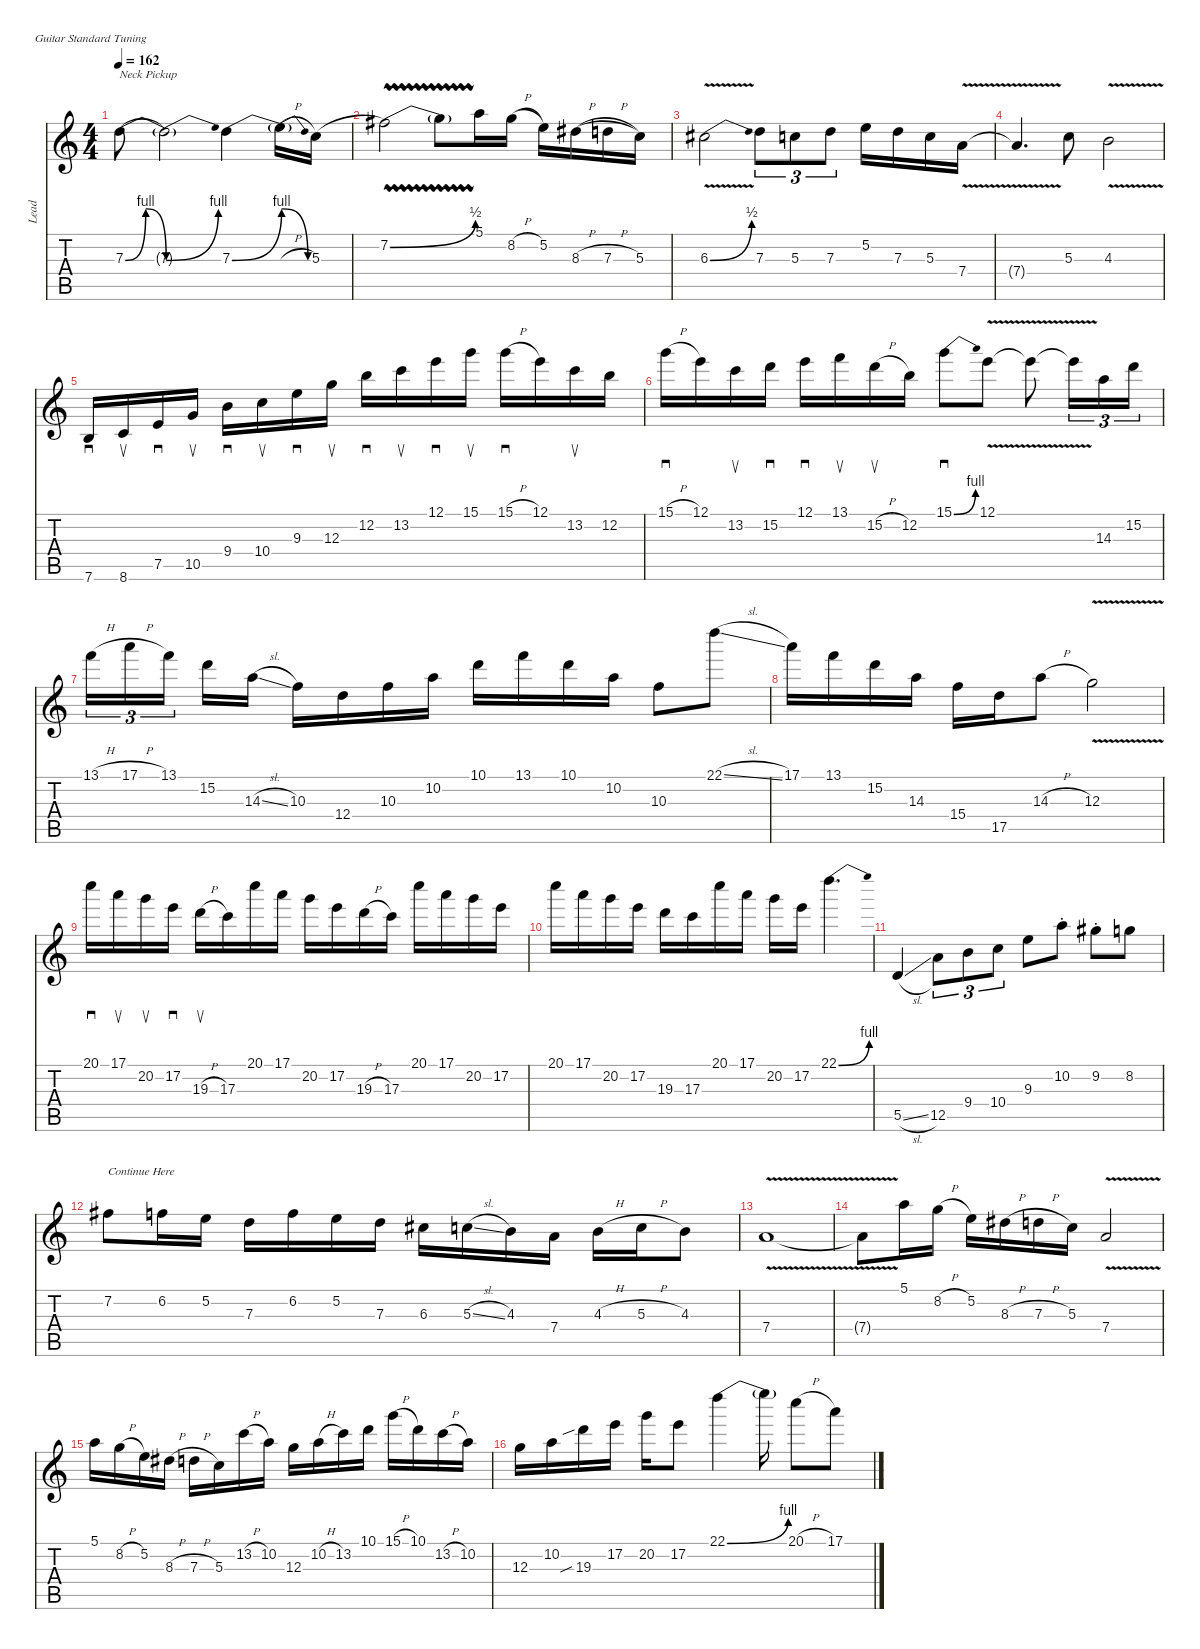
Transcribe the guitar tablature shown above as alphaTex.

\defaultSystemsLayout 4
\hideDynamics
\bracketExtendMode nobrackets
\track ("Lead - Marty Friedman" "Lead") {instrument distortionguitar}
\staff {score tabs}
\tuning (E4 B3 G3 D3 A2 E2)
\ts (4 4)
\tempo 162
\clef g2
\ks c
7.3{be (bendrelease 0 0 10.2 4 20.4 4 30 0)}.8{txt "Neck Pickup" dy mf legatoorigin instrument distortionguitar beam Down} 7.3{be (bend 0 0 15 4) t}.2{beam Down} 7.3{be (bend 0 0 16.2 4)}.4{beam Down} 7.3{be (release 0 4 15 0) h t}.16{beam Down} 5.3.16{legatoorigin beam Down} |
7.2{be (bend 0 0 14.399999999999999 2) vw acc #}.2{beam Down} 7.2{t}.8{beam Down} 5.1.16{beam Down} 8.2{h}.16{legatoorigin beam Down} 5.2.16{beam Down} 8.3{h acc #}.16{legatoorigin beam Down} 7.3{h}.16{legatoorigin beam Down} 5.3.16{beam Down} |
6.3{be (bend 0 0 15 2) v acc #}.2{beam Down} 7.3.8{tu (3 2) beam Down} 5.3.8{tu (3 2) beam Down} 7.3.8{tu (3 2) beam Down} 5.2.16{beam Down} 7.3.16{beam Down} 5.3.16{beam Down} 7.4{v}.16{beam Down} |
7.4{v t}.4{d beam Up} 5.3.8{beam Down} 4.3{v}.2{beam Down} |
7.6.16{sd beam Up} 8.6.16{su beam Up} 7.5.16{sd beam Up} 10.5.16{su beam Up} 9.4.16{sd beam Down} 10.4.16{su beam Down} 9.3.16{sd beam Down} 12.3.16{su beam Down} 12.2.16{sd beam Down} 13.2.16{su beam Down} 12.1.16{sd beam Down} 15.1.16{su beam Down} 15.1{h}.16{sd beam Down} 12.1.16{beam Down} 13.2.16{su beam Down} 12.2.16{beam Down} |
15.1{h}.16{sd beam Down} 12.1.16{beam Down} 13.2.16{su beam Down} 15.2.16{sd beam Down} 12.1.16{sd beam Down} 13.1.16{su beam Down} 15.2{h}.16{su beam Down} 12.2.16{beam Down} 15.1{be (bend 0 0 15 4)}.8{sd beam Down} 12.1{v}.8{beam Down} 12.1{v t}.8{beam Down} 12.1{v t}.16{tu (3 2) dy f beam Down} 14.3.16{tu (3 2) beam Down} 15.2.16{tu (3 2) beam Down} |
13.1{h}.16{tu (3 2) dy mf beam Down} 17.1{h}.16{tu (3 2) beam Down} 13.1.16{tu (3 2) beam Down} 15.2.16{beam Down} 14.3{sl}.16{beam Down} 10.3.16{beam Down} 12.4.16{beam Down} 10.3.16{beam Down} 10.2.16{beam Down} 10.1.16{beam Down} 13.1.16{beam Down} 10.1.16{beam Down} 10.2.16{beam Down} 10.3.8{beam Down} 22.1{sl}.8{beam Down} |
17.1.16{beam Down} 13.1.16{beam Down} 15.2.16{beam Down} 14.3.16{beam Down} 15.4.16{beam Down} 17.5.16{beam Down} 14.3{h}.8{beam Down} 12.3{v}.2{beam Down} |
20.1.16{sd beam Down} 17.1.16{su beam Down} 20.2.16{su beam Down} 17.2.16{sd beam Down} 19.3{h}.16{su beam Down} 17.3.16{beam Down} 20.1.16{beam Down} 17.1.16{beam Down} 20.2.16{beam Down} 17.2.16{beam Down} 19.3{h}.16{beam Down} 17.3.16{beam Down} 20.1.16{beam Down} 17.1.16{beam Down} 20.2.16{beam Down} 17.2.16{beam Down} |
20.1.16{beam Down} 17.1.16{beam Down} 20.2.16{beam Down} 17.2.16{beam Down} 19.3.16{beam Down} 17.3.16{beam Down} 20.1.16{beam Down} 17.1.16{beam Down} 20.2.16{beam Down} 17.2.16{beam Down} 22.1{be (bend 0 0 15.6 4)}.4{d beam Down} |
5.5{sl}.4{beam Up} 12.5.8{tu (3 2) beam Down} 9.4.8{tu (3 2) beam Down} 10.4.8{tu (3 2) beam Down} 9.3.8{beam Down} 10.2{st}.8{beam Down} 9.2{st acc #}.8{beam Down} 8.2.8{beam Down} |
7.2{acc #}.8{txt "Continue Here" beam Down} 6.2.16{beam Down} 5.2.16{beam Down} 7.3.16{beam Down} 6.2.16{beam Down} 5.2.16{beam Down} 7.3.16{beam Down} 6.3{acc #}.16{beam Down} 5.3{sl}.16{beam Down} 4.3.16{beam Down} 7.4.16{beam Down} 4.3{h}.16{beam Down} 5.3{h}.16{beam Down} 4.3.8{beam Down} |
7.4{v}.1{beam Up} |
7.4{t}.8{beam Down} 5.1.16{beam Down} 8.2{h}.16{beam Down} 5.2.16{beam Down} 8.3{h acc #}.16{beam Down} 7.3{h}.16{beam Down} 5.3.16{beam Down} 7.4{v}.2{beam Up} |
5.1.16{beam Down} 8.2{h}.16{beam Down} 5.2.16{beam Down} 8.3{h acc #}.16{beam Down} 7.3{h}.16{beam Down} 5.3.16{beam Down} 13.2{h}.16{beam Down} 10.2.16{beam Down} 12.3.16{beam Down} 10.2{h}.16{beam Down} 13.2.16{beam Down} 10.1.16{beam Down} 15.1{h}.16{beam Down} 10.1.16{beam Down} 13.2{h}.16{beam Down} 10.2.16{beam Down} |
12.3.16{beam Down} 10.2.16{beam Down} 19.3{sib}.16{beam Down} 17.2.16{beam Down} 20.2.16{beam Down} 17.2.8{beam Down} 22.1{be (bend 0 0 15 4)}.4{beam Down} 22.1{t}.16{beam Down} 20.1{h}.8{beam Down} 17.1.8{beam Down}
